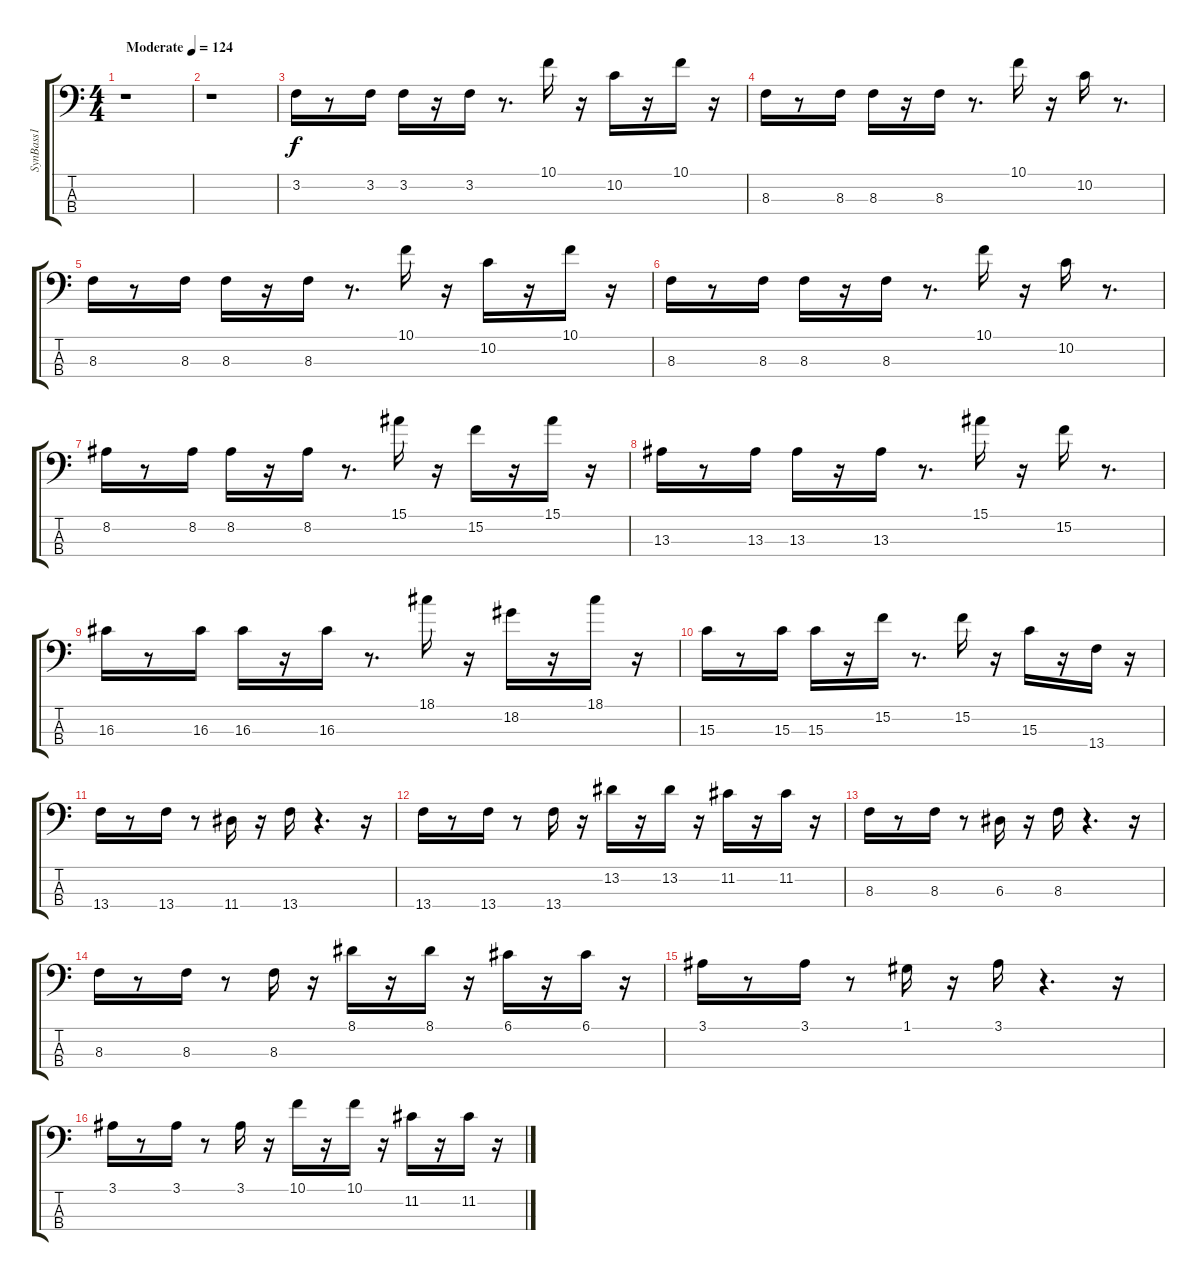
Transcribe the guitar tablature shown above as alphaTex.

\track ("SynBass1" "SynBass1") {instrument synthbass1}
\staff {score tabs}
\tuning (G2 D2 A1 E1) {hide}
\ts (4 4)
\tempo (124 "Moderate")
\clef f4
\ks c
r.1{dy f instrument synthbass1} |
r.1 |
3.2.16 r.8 3.2.16 3.2.16 r.16 3.2.16 r.8{d} 10.1.16 r.16 10.2.16 r.16 10.1.16 r.16 |
8.3.16 r.8 8.3.16 8.3.16 r.16 8.3.16 r.8{d} 10.1.16 r.16 10.2.16 r.8{d} |
8.3.16 r.8 8.3.16 8.3.16 r.16 8.3.16 r.8{d} 10.1.16 r.16 10.2.16 r.16 10.1.16 r.16 |
8.3.16 r.8 8.3.16 8.3.16 r.16 8.3.16 r.8{d} 10.1.16 r.16 10.2.16 r.8{d} |
8.2.16 r.8 8.2.16 8.2.16 r.16 8.2.16 r.8{d} 15.1.16 r.16 15.2.16 r.16 15.1.16 r.16 |
13.3.16 r.8 13.3.16 13.3.16 r.16 13.3.16 r.8{d} 15.1.16 r.16 15.2.16 r.8{d} |
16.3.16 r.8 16.3.16 16.3.16 r.16 16.3.16 r.8{d} 18.1.16 r.16 18.2.16 r.16 18.1.16 r.16 |
15.3.16 r.8 15.3.16 15.3.16 r.16 15.2.16 r.8{d} 15.2.16 r.16 15.3.16 r.16 13.4.16 r.16 |
13.4.16 r.8 13.4.16 r.8 11.4.16 r.16 13.4.16 r.4{d} r.16 |
13.4.16 r.8 13.4.16 r.8 13.4.16 r.16 13.2.16 r.16 13.2.16 r.16 11.2.16 r.16 11.2.16 r.16 |
8.3.16 r.8 8.3.16 r.8 6.3.16 r.16 8.3.16 r.4{d} r.16 |
8.3.16 r.8 8.3.16 r.8 8.3.16 r.16 8.1.16 r.16 8.1.16 r.16 6.1.16 r.16 6.1.16 r.16 |
3.1.16 r.8 3.1.16 r.8 1.1.16 r.16 3.1.16 r.4{d} r.16 |
3.1.16 r.8 3.1.16 r.8 3.1.16 r.16 10.1.16 r.16 10.1.16 r.16 11.2.16 r.16 11.2.16 r.16
